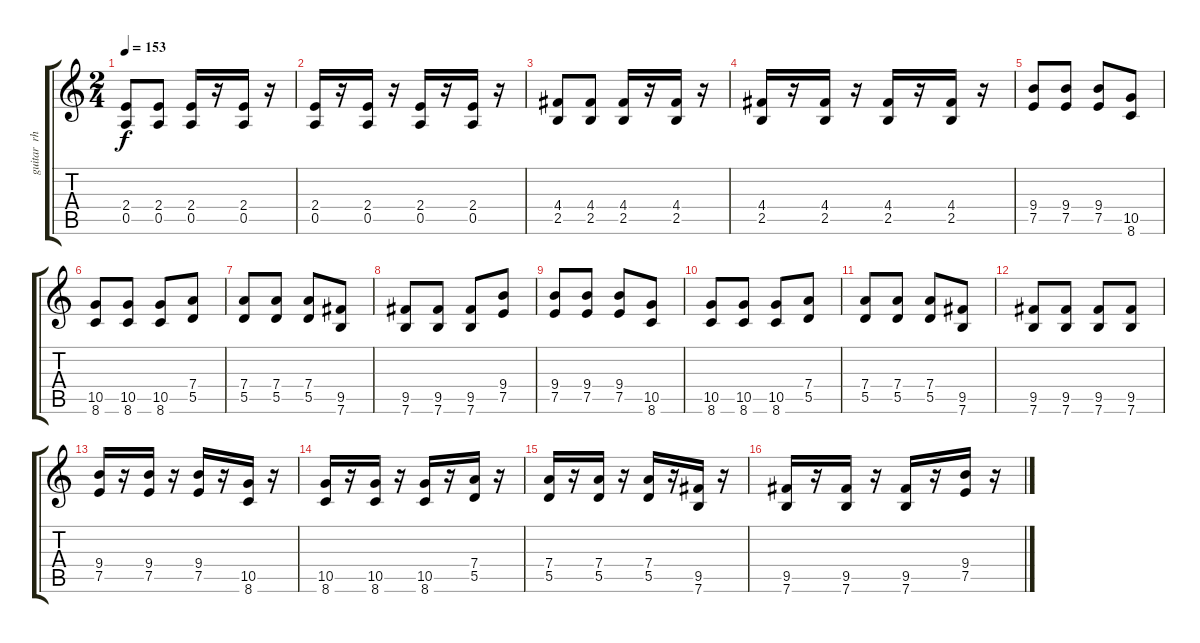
\track ("guitar  rhythm  left" "guitar  rh") {instrument distortionguitar}
\staff {score tabs}
\tuning (E4 B3 G3 D3 A2 E2) {hide}
\ts (2 4)
\tempo 153
\clef g2
\ks c
(2.4 0.5).8{dy f} (2.4 0.5).8 (2.4 0.5).16 r.16 (2.4 0.5).16 r.16 |
(2.4 0.5).16 r.16 (2.4 0.5).16 r.16 (2.4 0.5).16 r.16 (2.4 0.5).16 r.16 |
(4.4 2.5).8 (4.4 2.5).8 (4.4 2.5).16 r.16 (4.4 2.5).16 r.16 |
(4.4 2.5).16 r.16 (4.4 2.5).16 r.16 (4.4 2.5).16 r.16 (4.4 2.5).16 r.16 |
(9.4 7.5).8 (9.4 7.5).8 (9.4 7.5).8 (10.5 8.6).8 |
(10.5 8.6).8 (10.5 8.6).8 (10.5 8.6).8 (7.4 5.5).8 |
(7.4 5.5).8 (7.4 5.5).8 (7.4 5.5).8 (9.5 7.6).8 |
(9.5 7.6).8 (9.5 7.6).8 (9.5 7.6).8 (9.4 7.5).8 |
(9.4 7.5).8 (9.4 7.5).8 (9.4 7.5).8 (10.5 8.6).8 |
(10.5 8.6).8 (10.5 8.6).8 (10.5 8.6).8 (7.4 5.5).8 |
(7.4 5.5).8 (7.4 5.5).8 (7.4 5.5).8 (9.5 7.6).8 |
(9.5 7.6).8 (9.5 7.6).8 (9.5 7.6).8 (9.5 7.6).8 |
(9.4 7.5).16 r.16 (9.4 7.5).16 r.16 (9.4 7.5).16 r.16 (10.5 8.6).16 r.16 |
(10.5 8.6).16 r.16 (10.5 8.6).16 r.16 (10.5 8.6).16 r.16 (7.4 5.5).16 r.16 |
(7.4 5.5).16 r.16 (7.4 5.5).16 r.16 (7.4 5.5).16 r.16 (9.5 7.6).16 r.16 |
(9.5 7.6).16 r.16 (9.5 7.6).16 r.16 (9.5 7.6).16 r.16 (9.4 7.5).16 r.16
